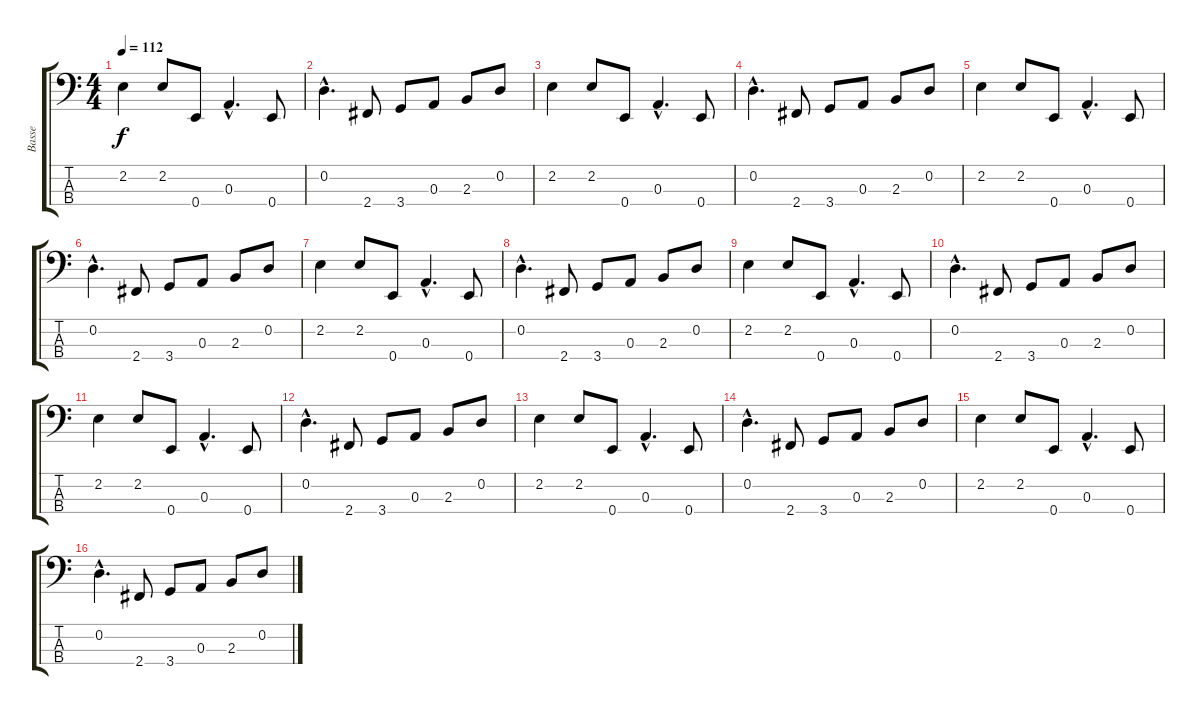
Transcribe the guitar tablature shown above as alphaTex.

\track ("Basse" "Basse") {instrument electricbassfinger}
\staff {score tabs}
\tuning (G2 D2 A1 E1) {hide}
\ts (4 4)
\tempo 112
\clef f4
\ks c
2.2.4{dy f} 2.2.8 0.4.8 0.3{hac}.4{d} 0.4.8 |
0.2{hac}.4{d} 2.4.8 3.4.8 0.3.8 2.3.8 0.2.8 |
2.2.4 2.2.8 0.4.8 0.3{hac}.4{d} 0.4.8 |
0.2{hac}.4{d} 2.4.8 3.4.8 0.3.8 2.3.8 0.2.8 |
2.2.4 2.2.8 0.4.8 0.3{hac}.4{d} 0.4.8 |
0.2{hac}.4{d} 2.4.8 3.4.8 0.3.8 2.3.8 0.2.8 |
2.2.4 2.2.8 0.4.8 0.3{hac}.4{d} 0.4.8 |
0.2{hac}.4{d} 2.4.8 3.4.8 0.3.8 2.3.8 0.2.8 |
2.2.4 2.2.8 0.4.8 0.3{hac}.4{d} 0.4.8 |
0.2{hac}.4{d} 2.4.8 3.4.8 0.3.8 2.3.8 0.2.8 |
2.2.4 2.2.8 0.4.8 0.3{hac}.4{d} 0.4.8 |
0.2{hac}.4{d} 2.4.8 3.4.8 0.3.8 2.3.8 0.2.8 |
2.2.4 2.2.8 0.4.8 0.3{hac}.4{d} 0.4.8 |
0.2{hac}.4{d} 2.4.8 3.4.8 0.3.8 2.3.8 0.2.8 |
2.2.4 2.2.8 0.4.8 0.3{hac}.4{d} 0.4.8 |
0.2{hac}.4{d} 2.4.8 3.4.8 0.3.8 2.3.8 0.2.8
